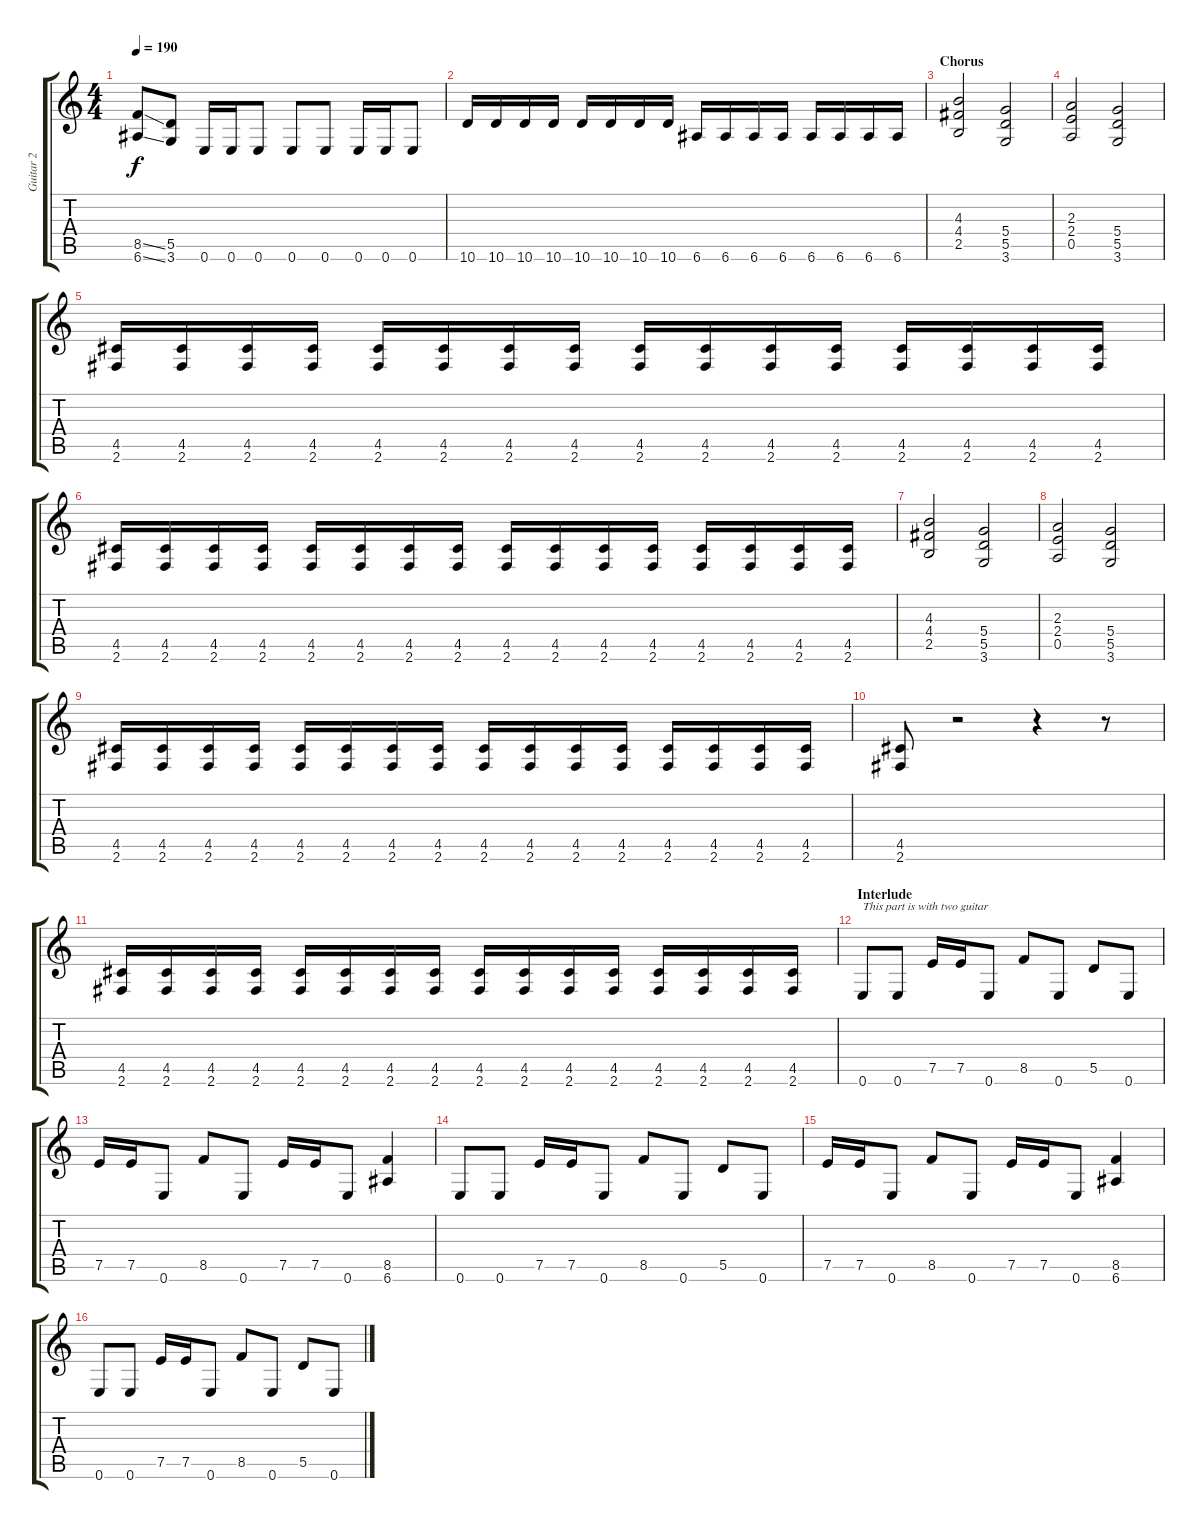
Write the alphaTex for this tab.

\track ("Guitar 2" "Guitar 2") {instrument distortionguitar}
\staff {score tabs}
\tuning (E4 B3 G3 D3 A2 E2) {hide}
\ts (4 4)
\tempo 190
\clef g2
\ks c
(8.5{ss} 6.6{ss}).8{dy f} (5.5 3.6).8 0.6.16 0.6.16 0.6.8 0.6.8 0.6.8 0.6.16 0.6.16 0.6.8 |
10.6.16 10.6.16 10.6.16 10.6.16 10.6.16 10.6.16 10.6.16 10.6.16 6.6.16 6.6.16 6.6.16 6.6.16 6.6.16 6.6.16 6.6.16 6.6.16 |
\section ("" "Chorus")
(4.3 4.4 2.5).2 (5.4 5.5 3.6).2 |
(2.3 2.4 0.5).2 (5.4 5.5 3.6).2 |
(4.5 2.6).16 (4.5 2.6).16 (4.5 2.6).16 (4.5 2.6).16 (4.5 2.6).16 (4.5 2.6).16 (4.5 2.6).16 (4.5 2.6).16 (4.5 2.6).16 (4.5 2.6).16 (4.5 2.6).16 (4.5 2.6).16 (4.5 2.6).16 (4.5 2.6).16 (4.5 2.6).16 (4.5 2.6).16 |
(4.5 2.6).16 (4.5 2.6).16 (4.5 2.6).16 (4.5 2.6).16 (4.5 2.6).16 (4.5 2.6).16 (4.5 2.6).16 (4.5 2.6).16 (4.5 2.6).16 (4.5 2.6).16 (4.5 2.6).16 (4.5 2.6).16 (4.5 2.6).16 (4.5 2.6).16 (4.5 2.6).16 (4.5 2.6).16 |
(4.3 4.4 2.5).2 (5.4 5.5 3.6).2 |
(2.3 2.4 0.5).2 (5.4 5.5 3.6).2 |
(4.5 2.6).16 (4.5 2.6).16 (4.5 2.6).16 (4.5 2.6).16 (4.5 2.6).16 (4.5 2.6).16 (4.5 2.6).16 (4.5 2.6).16 (4.5 2.6).16 (4.5 2.6).16 (4.5 2.6).16 (4.5 2.6).16 (4.5 2.6).16 (4.5 2.6).16 (4.5 2.6).16 (4.5 2.6).16 |
(4.5 2.6).8 r.2 r.4 r.8 |
(4.5 2.6).16 (4.5 2.6).16 (4.5 2.6).16 (4.5 2.6).16 (4.5 2.6).16 (4.5 2.6).16 (4.5 2.6).16 (4.5 2.6).16 (4.5 2.6).16 (4.5 2.6).16 (4.5 2.6).16 (4.5 2.6).16 (4.5 2.6).16 (4.5 2.6).16 (4.5 2.6).16 (4.5 2.6).16 |
\section ("" "Interlude")
0.6.8{txt "This part is with two guitar " balance 8} 0.6.8 7.5.16 7.5.16 0.6.8 8.5.8 0.6.8 5.5.8 0.6.8 |
7.5.16 7.5.16 0.6.8 8.5.8 0.6.8 7.5.16 7.5.16 0.6.8 (8.5 6.6).4 |
0.6.8 0.6.8 7.5.16 7.5.16 0.6.8 8.5.8 0.6.8 5.5.8 0.6.8 |
7.5.16 7.5.16 0.6.8 8.5.8 0.6.8 7.5.16 7.5.16 0.6.8 (8.5 6.6).4 |
0.6.8 0.6.8 7.5.16 7.5.16 0.6.8 8.5.8 0.6.8 5.5.8 0.6.8
